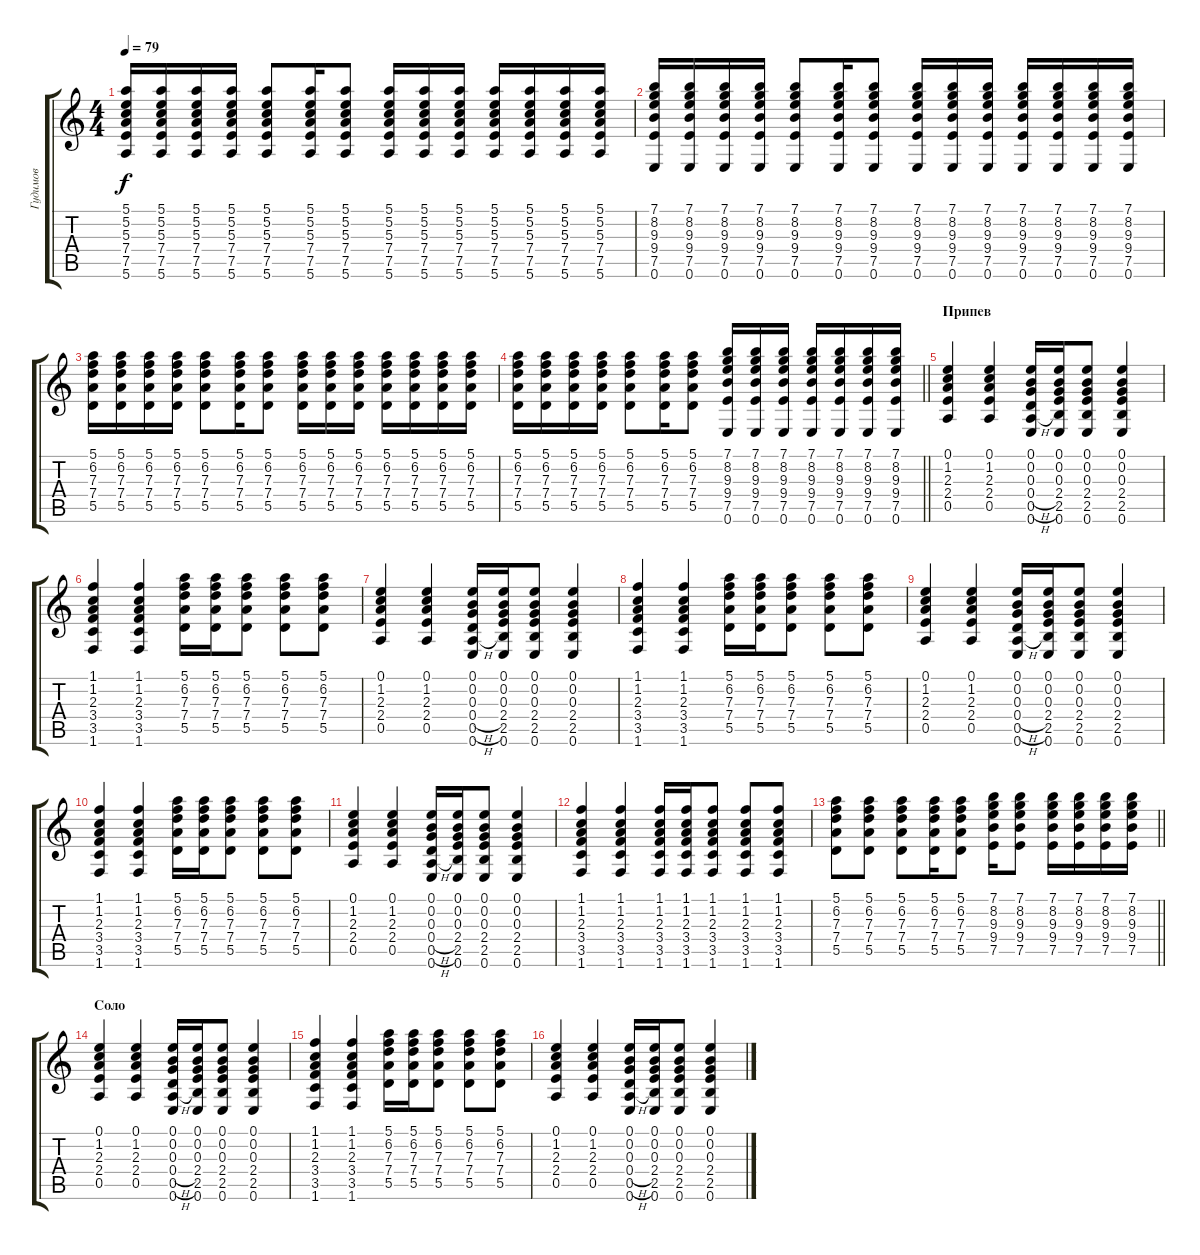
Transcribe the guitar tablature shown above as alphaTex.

\track ("Гудимов" "Гудимов") {instrument acousticguitarsteel}
\staff {score tabs}
\tuning (E4 B3 G3 D3 A2 E2) {hide}
\ts (4 4)
\tempo 79
\clef g2
\ks c
(5.1 5.2 5.3 7.4 7.5 5.6).16{dy f} (5.1 5.2 5.3 7.4 7.5 5.6).16 (5.1 5.2 5.3 7.4 7.5 5.6).16 (5.1 5.2 5.3 7.4 7.5 5.6).16 (5.1 5.2 5.3 7.4 7.5 5.6).8 (5.1 5.2 5.3 7.4 7.5 5.6).16 (5.1 5.2 5.3 7.4 7.5 5.6).8 (5.1 5.2 5.3 7.4 7.5 5.6).16 (5.1 5.2 5.3 7.4 7.5 5.6).16 (5.1 5.2 5.3 7.4 7.5 5.6).16 (5.1 5.2 5.3 7.4 7.5 5.6).16 (5.1 5.2 5.3 7.4 7.5 5.6).16 (5.1 5.2 5.3 7.4 7.5 5.6).16 (5.1 5.2 5.3 7.4 7.5 5.6).16 |
(7.1 8.2 9.3 9.4 7.5 0.6).16 (7.1 8.2 9.3 9.4 7.5 0.6).16 (7.1 8.2 9.3 9.4 7.5 0.6).16 (7.1 8.2 9.3 9.4 7.5 0.6).16 (7.1 8.2 9.3 9.4 7.5 0.6).8 (7.1 8.2 9.3 9.4 7.5 0.6).16 (7.1 8.2 9.3 9.4 7.5 0.6).8 (7.1 8.2 9.3 9.4 7.5 0.6).16 (7.1 8.2 9.3 9.4 7.5 0.6).16 (7.1 8.2 9.3 9.4 7.5 0.6).16 (7.1 8.2 9.3 9.4 7.5 0.6).16 (7.1 8.2 9.3 9.4 7.5 0.6).16 (7.1 8.2 9.3 9.4 7.5 0.6).16 (7.1 8.2 9.3 9.4 7.5 0.6).16 |
(5.1 6.2 7.3 7.4 5.5).16 (5.1 6.2 7.3 7.4 5.5).16 (5.1 6.2 7.3 7.4 5.5).16 (5.1 6.2 7.3 7.4 5.5).16 (5.1 6.2 7.3 7.4 5.5).8 (5.1 6.2 7.3 7.4 5.5).16 (5.1 6.2 7.3 7.4 5.5).8 (5.1 6.2 7.3 7.4 5.5).16 (5.1 6.2 7.3 7.4 5.5).16 (5.1 6.2 7.3 7.4 5.5).16 (5.1 6.2 7.3 7.4 5.5).16 (5.1 6.2 7.3 7.4 5.5).16 (5.1 6.2 7.3 7.4 5.5).16 (5.1 6.2 7.3 7.4 5.5).16 |
\barLineRight lightlight
(5.1 6.2 7.3 7.4 5.5).16 (5.1 6.2 7.3 7.4 5.5).16 (5.1 6.2 7.3 7.4 5.5).16 (5.1 6.2 7.3 7.4 5.5).16 (5.1 6.2 7.3 7.4 5.5).8 (5.1 6.2 7.3 7.4 5.5).16 (5.1 6.2 7.3 7.4 5.5).8 (7.1 8.2 9.3 9.4 7.5 0.6).16 (7.1 8.2 9.3 9.4 7.5 0.6).16 (7.1 8.2 9.3 9.4 7.5 0.6).16 (7.1 8.2 9.3 9.4 7.5 0.6).16 (7.1 8.2 9.3 9.4 7.5 0.6).16 (7.1 8.2 9.3 9.4 7.5 0.6).16 (7.1 8.2 9.3 9.4 7.5 0.6).16 |
\section ("" "Припев")
(0.1 1.2 2.3 2.4 0.5).4 (0.1 1.2 2.3 2.4 0.5).4 (0.1 0.2 0.3 0.4{h} 0.5{h} 0.6).16 (0.1 0.2 0.3 2.4 2.5 0.6).16 (0.1 0.2 0.3 2.4 2.5 0.6).8 (0.1 0.2 0.3 2.4 2.5 0.6).4 |
(1.1 1.2 2.3 3.4 3.5 1.6).4 (1.1 1.2 2.3 3.4 3.5 1.6).4 (5.1 6.2 7.3 7.4 5.5).16 (5.1 6.2 7.3 7.4 5.5).16 (5.1 6.2 7.3 7.4 5.5).8 (5.1 6.2 7.3 7.4 5.5).8 (5.1 6.2 7.3 7.4 5.5).8 |
(0.1 1.2 2.3 2.4 0.5).4 (0.1 1.2 2.3 2.4 0.5).4 (0.1 0.2 0.3 0.4{h} 0.5{h} 0.6).16 (0.1 0.2 0.3 2.4 2.5 0.6).16 (0.1 0.2 0.3 2.4 2.5 0.6).8 (0.1 0.2 0.3 2.4 2.5 0.6).4 |
(1.1 1.2 2.3 3.4 3.5 1.6).4 (1.1 1.2 2.3 3.4 3.5 1.6).4 (5.1 6.2 7.3 7.4 5.5).16 (5.1 6.2 7.3 7.4 5.5).16 (5.1 6.2 7.3 7.4 5.5).8 (5.1 6.2 7.3 7.4 5.5).8 (5.1 6.2 7.3 7.4 5.5).8 |
(0.1 1.2 2.3 2.4 0.5).4 (0.1 1.2 2.3 2.4 0.5).4 (0.1 0.2 0.3 0.4{h} 0.5{h} 0.6).16 (0.1 0.2 0.3 2.4 2.5 0.6).16 (0.1 0.2 0.3 2.4 2.5 0.6).8 (0.1 0.2 0.3 2.4 2.5 0.6).4 |
(1.1 1.2 2.3 3.4 3.5 1.6).4 (1.1 1.2 2.3 3.4 3.5 1.6).4 (5.1 6.2 7.3 7.4 5.5).16 (5.1 6.2 7.3 7.4 5.5).16 (5.1 6.2 7.3 7.4 5.5).8 (5.1 6.2 7.3 7.4 5.5).8 (5.1 6.2 7.3 7.4 5.5).8 |
(0.1 1.2 2.3 2.4 0.5).4 (0.1 1.2 2.3 2.4 0.5).4 (0.1 0.2 0.3 0.4{h} 0.5{h} 0.6).16 (0.1 0.2 0.3 2.4 2.5 0.6).16 (0.1 0.2 0.3 2.4 2.5 0.6).8 (0.1 0.2 0.3 2.4 2.5 0.6).4 |
(1.1 1.2 2.3 3.4 3.5 1.6).4 (1.1 1.2 2.3 3.4 3.5 1.6).4 (1.1 1.2 2.3 3.4 3.5 1.6).16 (1.1 1.2 2.3 3.4 3.5 1.6).16 (1.1 1.2 2.3 3.4 3.5 1.6).8 (1.1 1.2 2.3 3.4 3.5 1.6).8 (1.1 1.2 2.3 3.4 3.5 1.6).8 |
\barLineRight lightlight
(5.1 6.2 7.3 7.4 5.5).8 (5.1 6.2 7.3 7.4 5.5).8 (5.1 6.2 7.3 7.4 5.5).8 (5.1 6.2 7.3 7.4 5.5).16 (5.1 6.2 7.3 7.4 5.5).8 (7.1 8.2 9.3 9.4 7.5).16 (7.1 8.2 9.3 9.4 7.5).8 (7.1 8.2 9.3 9.4 7.5).16 (7.1 8.2 9.3 9.4 7.5).16 (7.1 8.2 9.3 9.4 7.5).16 (7.1 8.2 9.3 9.4 7.5).16 |
\section ("" "Соло")
(0.1 1.2 2.3 2.4 0.5).4 (0.1 1.2 2.3 2.4 0.5).4 (0.1 0.2 0.3 0.4{h} 0.5{h} 0.6).16 (0.1 0.2 0.3 2.4 2.5 0.6).16 (0.1 0.2 0.3 2.4 2.5 0.6).8 (0.1 0.2 0.3 2.4 2.5 0.6).4 |
(1.1 1.2 2.3 3.4 3.5 1.6).4 (1.1 1.2 2.3 3.4 3.5 1.6).4 (5.1 6.2 7.3 7.4 5.5).16 (5.1 6.2 7.3 7.4 5.5).16 (5.1 6.2 7.3 7.4 5.5).8 (5.1 6.2 7.3 7.4 5.5).8 (5.1 6.2 7.3 7.4 5.5).8 |
(0.1 1.2 2.3 2.4 0.5).4 (0.1 1.2 2.3 2.4 0.5).4 (0.1 0.2 0.3 0.4{h} 0.5{h} 0.6).16 (0.1 0.2 0.3 2.4 2.5 0.6).16 (0.1 0.2 0.3 2.4 2.5 0.6).8 (0.1 0.2 0.3 2.4 2.5 0.6).4
